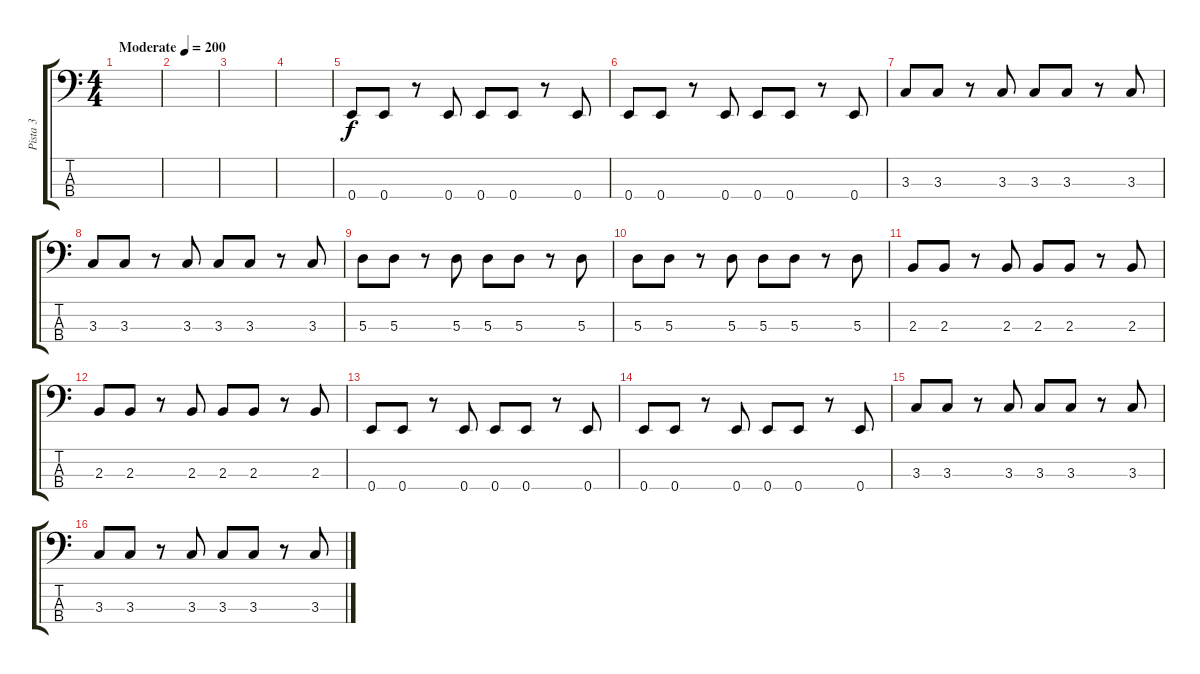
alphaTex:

\track ("Pista 3" "Pista 3") {instrument electricbassfinger}
\staff {score tabs}
\tuning (G2 D2 A1 E1) {hide}
\ts (4 4)
\tempo (200 "Moderate")
\clef f4
\ks c
|
|
|
|
0.4.8 0.4.8 r.8 0.4.8 0.4.8 0.4.8 r.8 0.4.8 |
0.4.8 0.4.8 r.8 0.4.8 0.4.8 0.4.8 r.8 0.4.8 |
3.3.8 3.3.8 r.8 3.3.8 3.3.8 3.3.8 r.8 3.3.8 |
3.3.8 3.3.8 r.8 3.3.8 3.3.8 3.3.8 r.8 3.3.8 |
5.3.8 5.3.8 r.8 5.3.8 5.3.8 5.3.8 r.8 5.3.8 |
5.3.8 5.3.8 r.8 5.3.8 5.3.8 5.3.8 r.8 5.3.8 |
2.3.8 2.3.8 r.8 2.3.8 2.3.8 2.3.8 r.8 2.3.8 |
2.3.8 2.3.8 r.8 2.3.8 2.3.8 2.3.8 r.8 2.3.8 |
0.4.8 0.4.8 r.8 0.4.8 0.4.8 0.4.8 r.8 0.4.8 |
0.4.8 0.4.8 r.8 0.4.8 0.4.8 0.4.8 r.8 0.4.8 |
3.3.8 3.3.8 r.8 3.3.8 3.3.8 3.3.8 r.8 3.3.8 |
3.3.8 3.3.8 r.8 3.3.8 3.3.8 3.3.8 r.8 3.3.8
